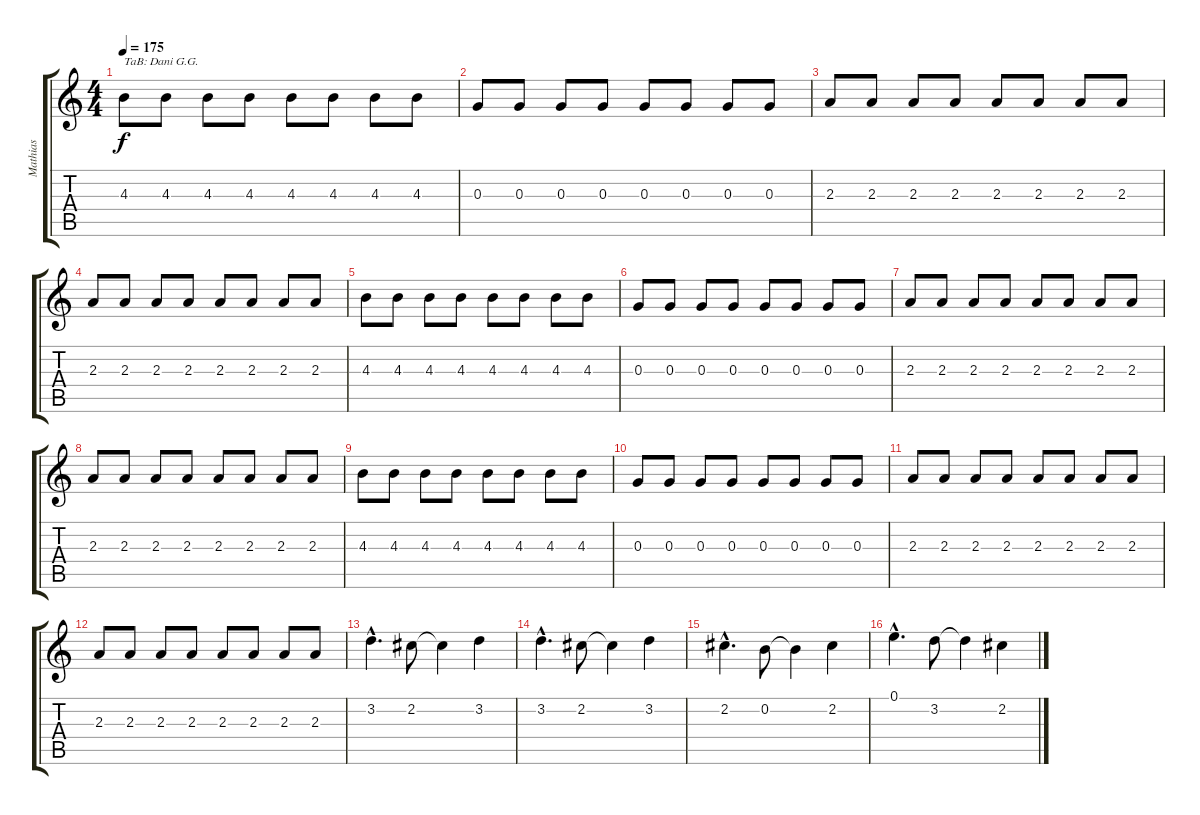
\track ("Mathias" "Mathias") {instrument distortionguitar}
\staff {score tabs}
\tuning (E4 B3 G3 D3 A2 E2) {hide}
\ts (4 4)
\tempo 175
\clef g2
\ks c
4.3.8{txt "TaB: Dani G.G." dy f instrument distortionguitar} 4.3.8 4.3.8 4.3.8 4.3.8 4.3.8 4.3.8 4.3.8 |
0.3.8 0.3.8 0.3.8 0.3.8 0.3.8 0.3.8 0.3.8 0.3.8 |
2.3.8 2.3.8 2.3.8 2.3.8 2.3.8 2.3.8 2.3.8 2.3.8 |
2.3.8 2.3.8 2.3.8 2.3.8 2.3.8 2.3.8 2.3.8 2.3.8 |
4.3.8 4.3.8 4.3.8 4.3.8 4.3.8 4.3.8 4.3.8 4.3.8 |
0.3.8 0.3.8 0.3.8 0.3.8 0.3.8 0.3.8 0.3.8 0.3.8 |
2.3.8 2.3.8 2.3.8 2.3.8 2.3.8 2.3.8 2.3.8 2.3.8 |
2.3.8 2.3.8 2.3.8 2.3.8 2.3.8 2.3.8 2.3.8 2.3.8 |
4.3.8 4.3.8 4.3.8 4.3.8 4.3.8 4.3.8 4.3.8 4.3.8 |
0.3.8 0.3.8 0.3.8 0.3.8 0.3.8 0.3.8 0.3.8 0.3.8 |
2.3.8 2.3.8 2.3.8 2.3.8 2.3.8 2.3.8 2.3.8 2.3.8 |
2.3.8 2.3.8 2.3.8 2.3.8 2.3.8 2.3.8 2.3.8 2.3.8 |
3.2{hac}.4{d} 2.2.8 2.2{t}.4 3.2.4 |
3.2{hac}.4{d} 2.2.8 2.2{t}.4 3.2.4 |
2.2{hac}.4{d} 0.2.8 0.2{t}.4 2.2.4 |
0.1{hac}.4{d} 3.2.8 3.2{t}.4 2.2.4
